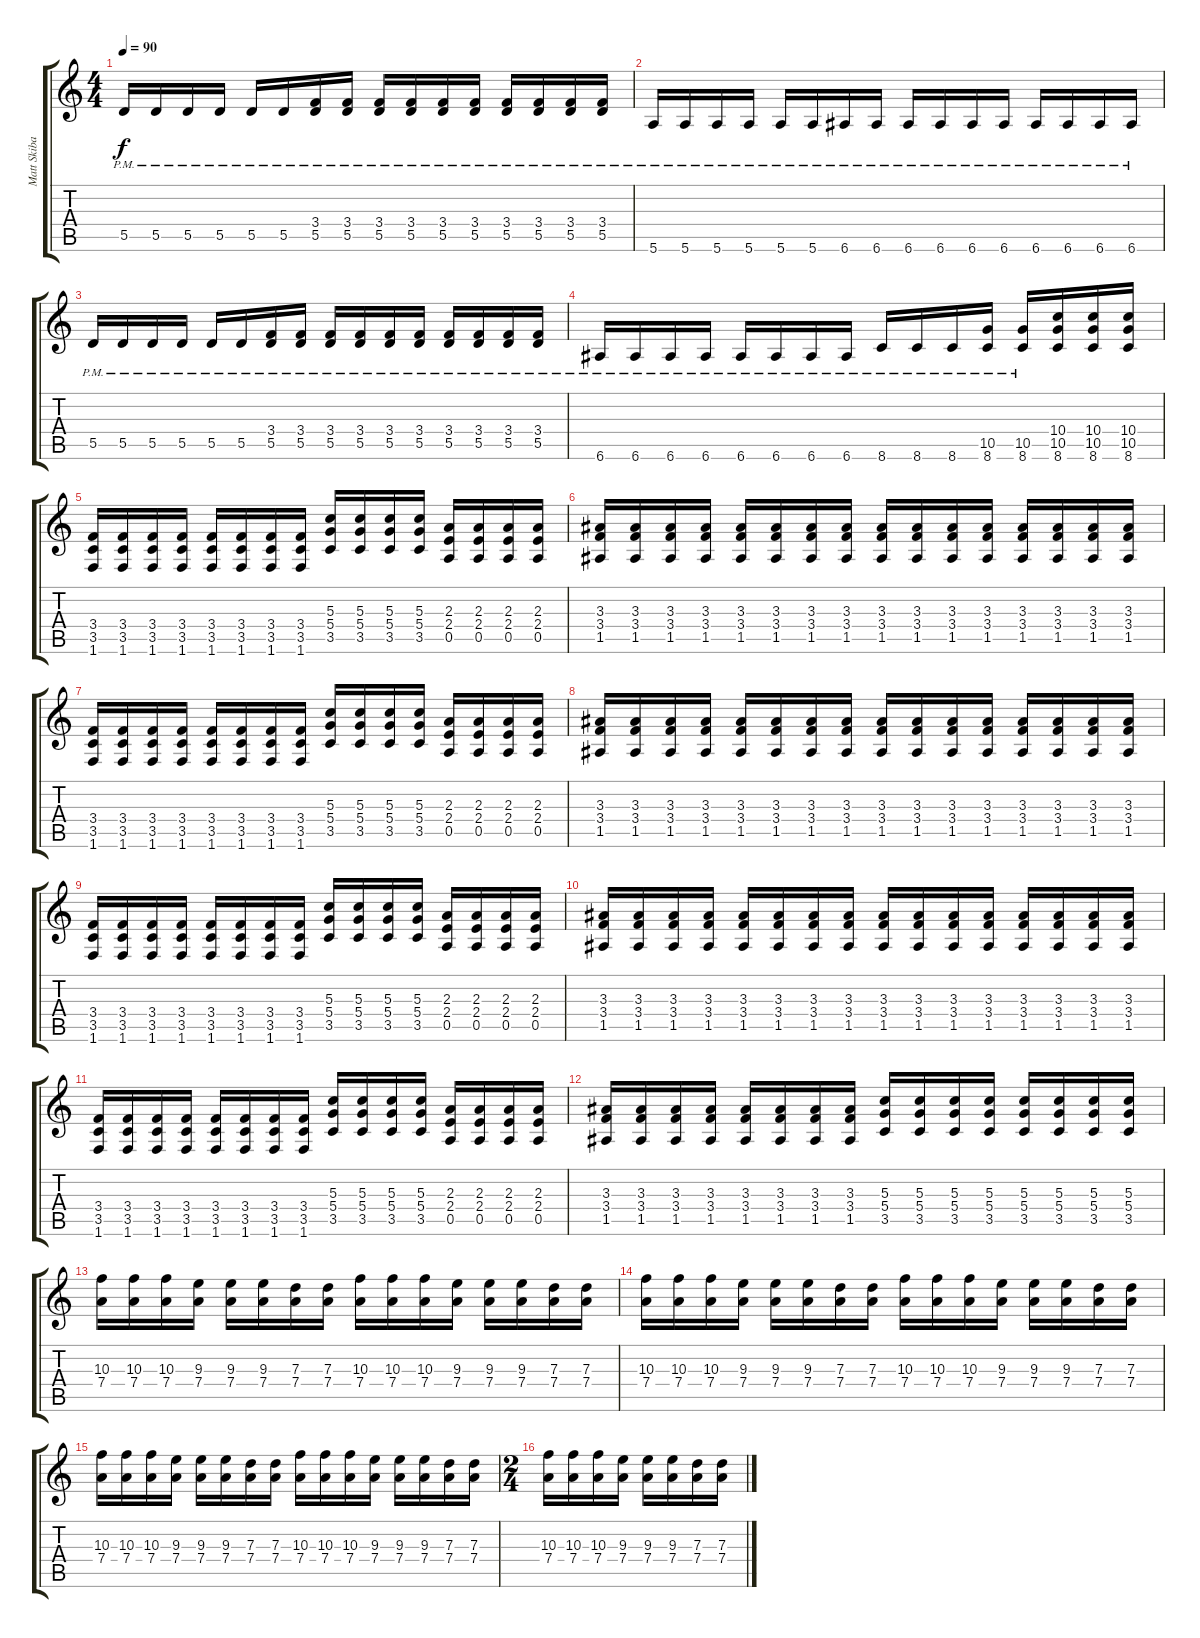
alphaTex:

\track ("Matt Skiba" "Matt Skiba") {instrument distortionguitar}
\staff {score tabs}
\tuning (E4 B3 G3 D3 A2 E2) {hide}
\ts (4 4)
\tempo 90
\clef g2
\ks c
5.5{pm}.16{dy f volume 13} 5.5{pm}.16 5.5{pm}.16 5.5{pm}.16 5.5{pm}.16 5.5{pm}.16 (3.4{pm} 5.5{pm}).16 (3.4{pm} 5.5{pm}).16 (3.4{pm} 5.5{pm}).16 (3.4{pm} 5.5{pm}).16 (3.4{pm} 5.5{pm}).16 (3.4{pm} 5.5{pm}).16 (3.4{pm} 5.5{pm}).16 (3.4{pm} 5.5{pm}).16 (3.4{pm} 5.5{pm}).16 (3.4{pm} 5.5{pm}).16 |
5.6{pm}.16 5.6{pm}.16 5.6{pm}.16 5.6{pm}.16 5.6{pm}.16 5.6{pm}.16 6.6{pm}.16 6.6{pm}.16 6.6{pm}.16 6.6{pm}.16 6.6{pm}.16 6.6{pm}.16 6.6{pm}.16 6.6{pm}.16 6.6{pm}.16 6.6{pm}.16 |
5.5{pm}.16{volume 13} 5.5{pm}.16 5.5{pm}.16 5.5{pm}.16 5.5{pm}.16 5.5{pm}.16 (3.4{pm} 5.5{pm}).16 (3.4{pm} 5.5{pm}).16 (3.4{pm} 5.5{pm}).16 (3.4{pm} 5.5{pm}).16 (3.4{pm} 5.5{pm}).16 (3.4{pm} 5.5{pm}).16 (3.4{pm} 5.5{pm}).16 (3.4{pm} 5.5{pm}).16 (3.4{pm} 5.5{pm}).16 (3.4{pm} 5.5{pm}).16 |
6.6{pm}.16 6.6{pm}.16 6.6{pm}.16 6.6{pm}.16 6.6{pm}.16 6.6{pm}.16 6.6{pm}.16 6.6{pm}.16 8.6{pm}.16 8.6{pm}.16 8.6{pm}.16 (10.5{pm} 8.6{pm}).16 (10.5{pm} 8.6{pm}).16 (10.4 10.5 8.6).16 (10.4 10.5 8.6).16 (10.4 10.5 8.6).16 |
(3.4 3.5 1.6).16{volume 13} (3.4 3.5 1.6).16 (3.4 3.5 1.6).16 (3.4 3.5 1.6).16 (3.4 3.5 1.6).16 (3.4 3.5 1.6).16 (3.4 3.5 1.6).16 (3.4 3.5 1.6).16 (5.3 5.4 3.5).16 (5.3 5.4 3.5).16 (5.3 5.4 3.5).16 (5.3 5.4 3.5).16 (2.3 2.4 0.5).16 (2.3 2.4 0.5).16 (2.3 2.4 0.5).16 (2.3 2.4 0.5).16 |
(3.3 3.4 1.5).16 (3.3 3.4 1.5).16 (3.3 3.4 1.5).16 (3.3 3.4 1.5).16 (3.3 3.4 1.5).16 (3.3 3.4 1.5).16 (3.3 3.4 1.5).16 (3.3 3.4 1.5).16 (3.3 3.4 1.5).16 (3.3 3.4 1.5).16 (3.3 3.4 1.5).16 (3.3 3.4 1.5).16 (3.3 3.4 1.5).16 (3.3 3.4 1.5).16 (3.3 3.4 1.5).16 (3.3 3.4 1.5).16 |
(3.4 3.5 1.6).16 (3.4 3.5 1.6).16 (3.4 3.5 1.6).16 (3.4 3.5 1.6).16 (3.4 3.5 1.6).16 (3.4 3.5 1.6).16 (3.4 3.5 1.6).16 (3.4 3.5 1.6).16 (5.3 5.4 3.5).16 (5.3 5.4 3.5).16 (5.3 5.4 3.5).16 (5.3 5.4 3.5).16 (2.3 2.4 0.5).16 (2.3 2.4 0.5).16 (2.3 2.4 0.5).16 (2.3 2.4 0.5).16 |
(3.3 3.4 1.5).16 (3.3 3.4 1.5).16 (3.3 3.4 1.5).16 (3.3 3.4 1.5).16 (3.3 3.4 1.5).16 (3.3 3.4 1.5).16 (3.3 3.4 1.5).16 (3.3 3.4 1.5).16 (3.3 3.4 1.5).16 (3.3 3.4 1.5).16 (3.3 3.4 1.5).16 (3.3 3.4 1.5).16 (3.3 3.4 1.5).16 (3.3 3.4 1.5).16 (3.3 3.4 1.5).16 (3.3 3.4 1.5).16 |
(3.4 3.5 1.6).16 (3.4 3.5 1.6).16 (3.4 3.5 1.6).16 (3.4 3.5 1.6).16 (3.4 3.5 1.6).16 (3.4 3.5 1.6).16 (3.4 3.5 1.6).16 (3.4 3.5 1.6).16 (5.3 5.4 3.5).16 (5.3 5.4 3.5).16 (5.3 5.4 3.5).16 (5.3 5.4 3.5).16 (2.3 2.4 0.5).16 (2.3 2.4 0.5).16 (2.3 2.4 0.5).16 (2.3 2.4 0.5).16 |
(3.3 3.4 1.5).16 (3.3 3.4 1.5).16 (3.3 3.4 1.5).16 (3.3 3.4 1.5).16 (3.3 3.4 1.5).16 (3.3 3.4 1.5).16 (3.3 3.4 1.5).16 (3.3 3.4 1.5).16 (3.3 3.4 1.5).16 (3.3 3.4 1.5).16 (3.3 3.4 1.5).16 (3.3 3.4 1.5).16 (3.3 3.4 1.5).16 (3.3 3.4 1.5).16 (3.3 3.4 1.5).16 (3.3 3.4 1.5).16 |
(3.4 3.5 1.6).16 (3.4 3.5 1.6).16 (3.4 3.5 1.6).16 (3.4 3.5 1.6).16 (3.4 3.5 1.6).16 (3.4 3.5 1.6).16 (3.4 3.5 1.6).16 (3.4 3.5 1.6).16 (5.3 5.4 3.5).16 (5.3 5.4 3.5).16 (5.3 5.4 3.5).16 (5.3 5.4 3.5).16 (2.3 2.4 0.5).16 (2.3 2.4 0.5).16 (2.3 2.4 0.5).16 (2.3 2.4 0.5).16 |
(3.3 3.4 1.5).16 (3.3 3.4 1.5).16 (3.3 3.4 1.5).16 (3.3 3.4 1.5).16 (3.3 3.4 1.5).16 (3.3 3.4 1.5).16 (3.3 3.4 1.5).16 (3.3 3.4 1.5).16 (5.3 5.4 3.5).16 (5.3 5.4 3.5).16 (5.3 5.4 3.5).16 (5.3 5.4 3.5).16 (5.3 5.4 3.5).16 (5.3 5.4 3.5).16 (5.3 5.4 3.5).16 (5.3 5.4 3.5).16 |
(10.3 7.4).16 (10.3 7.4).16 (10.3 7.4).16 (9.3 7.4).16 (9.3 7.4).16 (9.3 7.4).16 (7.3 7.4).16 (7.3 7.4).16 (10.3 7.4).16 (10.3 7.4).16 (10.3 7.4).16 (9.3 7.4).16 (9.3 7.4).16 (9.3 7.4).16 (7.3 7.4).16 (7.3 7.4).16 |
(10.3 7.4).16 (10.3 7.4).16 (10.3 7.4).16 (9.3 7.4).16 (9.3 7.4).16 (9.3 7.4).16 (7.3 7.4).16 (7.3 7.4).16 (10.3 7.4).16 (10.3 7.4).16 (10.3 7.4).16 (9.3 7.4).16 (9.3 7.4).16 (9.3 7.4).16 (7.3 7.4).16 (7.3 7.4).16 |
(10.3 7.4).16 (10.3 7.4).16 (10.3 7.4).16 (9.3 7.4).16 (9.3 7.4).16 (9.3 7.4).16 (7.3 7.4).16 (7.3 7.4).16 (10.3 7.4).16 (10.3 7.4).16 (10.3 7.4).16 (9.3 7.4).16 (9.3 7.4).16 (9.3 7.4).16 (7.3 7.4).16 (7.3 7.4).16 |
\ts (2 4)
(10.3 7.4).16 (10.3 7.4).16 (10.3 7.4).16 (9.3 7.4).16 (9.3 7.4).16 (9.3 7.4).16 (7.3 7.4).16 (7.3 7.4).16
